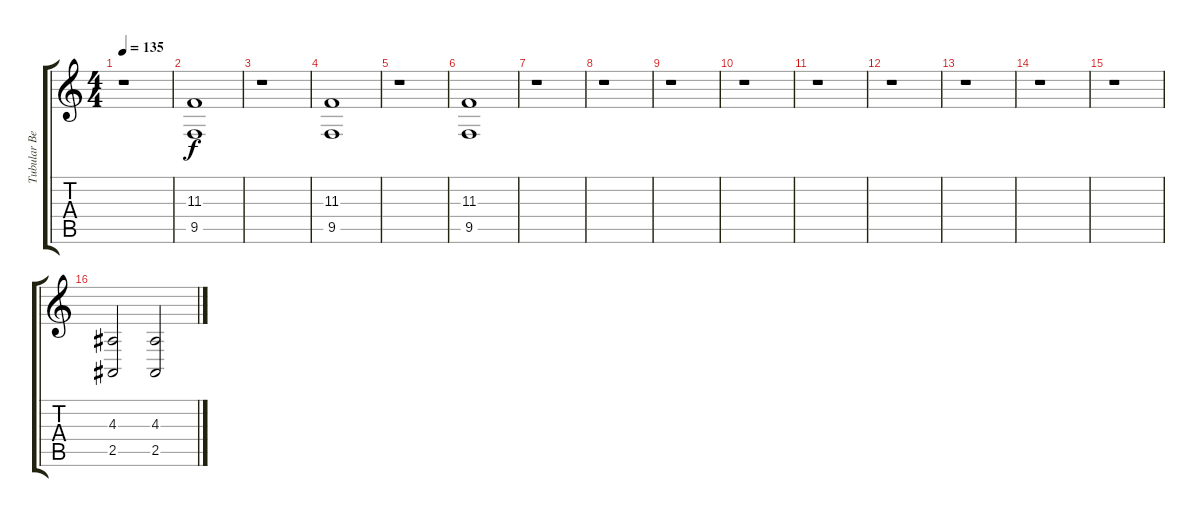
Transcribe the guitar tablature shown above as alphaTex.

\track ("Tubular Bells" "Tubular Be") {instrument tubularbells}
\staff {score tabs}
\tuning (Eb4 Bb3 Gb3 Db3 Ab2 Eb2) {hide}
\ts (4 4)
\tempo 135
\clef g2
\ks c
r.1{dy f} |
(11.3 9.5).1 |
r.1 |
(11.3 9.5).1 |
r.1 |
(11.3 9.5).1 |
r.1 |
r.1 |
r.1 |
r.1 |
r.1 |
r.1 |
r.1 |
r.1 |
r.1 |
(4.3 2.5).2 (4.3 2.5).2
